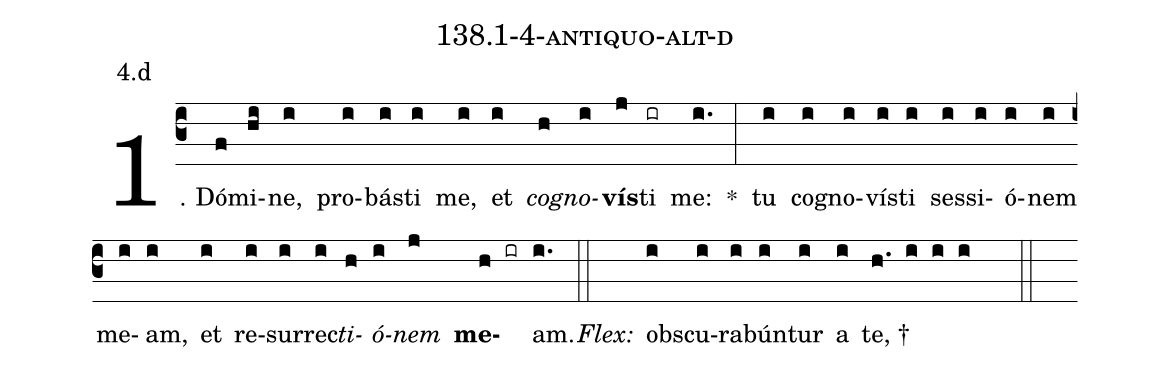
name: 138.1-4-antiquo-alt-d;
annotation: 4.d;
%%
(c3)1. Dó(f)mi(hi)ne,(i) pro(i)bás(i)ti(i) me,(i) et(i) <i>co</i>(h)<i>gno</i>(i)<b>vís</b>(j)ti(ir) me:(i.) *(:) tu(i) co(i)gno(i)vís(i)ti(i) ses(i)si(i)ó(i)nem(i) me(i)am,(i) et(i) re(i)sur(i)rec(i)<i>ti</i>(h)<i>ó</i>(i)<i>nem</i>(j) <b>me</b>(h ir)am.(i.) (::)
<i>Flex:</i>()  obs(i)cu(i)ra(i)bún(i)tur(i) a(i) te, †(h. i i i  ::)
